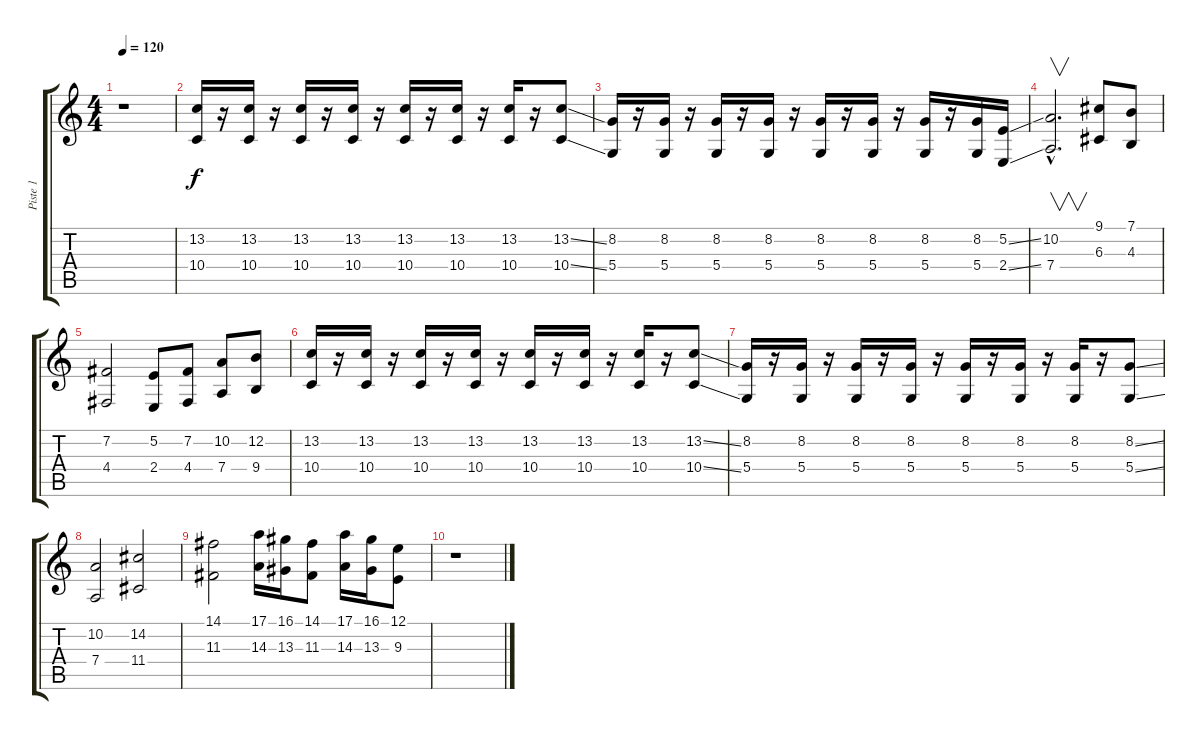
\track ("Piste 1" "Piste 1") {instrument stringensemble1}
\staff {score tabs}
\tuning (E4 B3 G3 D3 A2 E2) {hide}
\ts (4 4)
\tempo 120
\clef g2
\ks c
r.1{dy f instrument stringensemble1} |
(13.2 10.4).16 r.16 (13.2 10.4).16 r.16 (13.2 10.4).16 r.16 (13.2 10.4).16 r.16 (13.2 10.4).16 r.16 (13.2 10.4).16 r.16 (13.2 10.4).16 r.16 (13.2{ss} 10.4{ss}).8 |
(8.2 5.4).16 r.16 (8.2 5.4).16 r.16 (8.2 5.4).16 r.16 (8.2 5.4).16 r.16 (8.2 5.4).16 r.16 (8.2 5.4).16 r.16 (8.2 5.4).16 r.16 (8.2 5.4).16 (5.2{ss} 2.4{ss}).16 |
(10.2{hac} 7.4{hac}).2{v d} (9.1 6.3).8 (7.1 4.3).8 |
(7.2 4.4).2 (5.2 2.4).8 (7.2 4.4).8 (10.2 7.4).8 (12.2 9.4).8 |
(13.2 10.4).16 r.16 (13.2 10.4).16 r.16 (13.2 10.4).16 r.16 (13.2 10.4).16 r.16 (13.2 10.4).16 r.16 (13.2 10.4).16 r.16 (13.2 10.4).16 r.16 (13.2{ss} 10.4{ss}).8 |
(8.2 5.4).16 r.16 (8.2 5.4).16 r.16 (8.2 5.4).16 r.16 (8.2 5.4).16 r.16 (8.2 5.4).16 r.16 (8.2 5.4).16 r.16 (8.2 5.4).16 r.16 (8.2{ss} 5.4{ss}).8 |
(10.2 7.4).2 (14.2 11.4).2 |
(14.1 11.3).2 (17.1 14.3).16 (16.1 13.3).16 (14.1 11.3).8 (17.1 14.3).16 (16.1 13.3).16 (12.1 9.3).8 |
r.1
